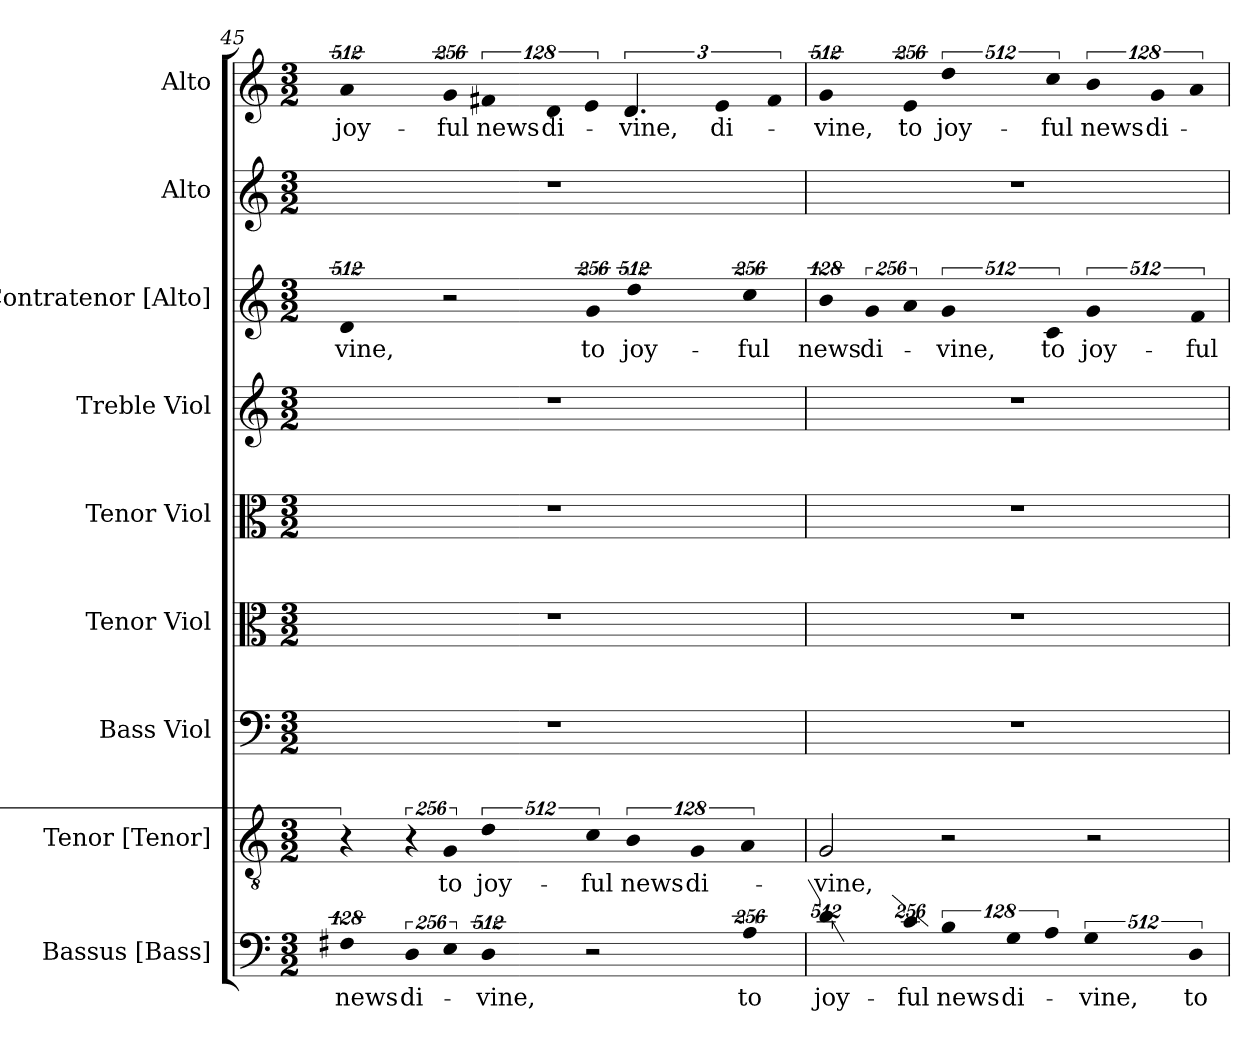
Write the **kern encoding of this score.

**kern	**text	**kern	**text	**kern	**kern	**kern	**kern	**kern	**text	**kern	**kern	**text
*part9	*part9	*part8	*part8	*part7	*part6	*part5	*part4	*part3	*part3	*part2	*part1	*part1
*staff9	*staff9	*staff8	*staff8	*staff7	*staff6	*staff5	*staff4	*staff3	*staff3	*staff2	*staff1	*staff1
*I"Bassus [Bass]	*	*I"Tenor [Tenor]	*	*I"Bass Viol	*I"Tenor Viol	*I"Tenor Viol	*I"Treble Viol	*I"Contratenor [Alto]	*	*I"Alto	*I"Alto	*
*I'B.	*	*I'T.	*	*I'B. Viol	*I'T. Viol	*I'T. Viol	*I'Tr. Viol	*I'A.	*	*	*I'A.	*
!!LO:LB:g=z
*clefF4	*	*clefGv2	*	*clefF4	*clefC3	*clefC3	*clefG2	*clefG2	*	*clefG2	*clefG2	*
*	*	*ITrd7c12	*	*	*	*	*	*	*	*	*	*
*k[]	*	*k[]	*	*k[]	*k[]	*k[]	*k[]	*k[]	*	*k[]	*k[]	*
*C:	*	*C:	*	*C:	*C:	*C:	*C:	*C:	*	*C:	*C:	*
*M3/2	*	*M3/2	*	*M3/2	*M3/2	*M3/2	*M3/2	*M3/2	*	*M3/2	*M3/2	*
=45	=45	=45	=45	=45	=45	=45	=45	=45	=45	=45	=45	=45
!LO:N:vis=4	!	!	!	!	!	!	!	!	!	!	!	!
!	!LO:LY:b:color=#000000	!LO:N:vis=4	!	!LO:N:vis=1	!LO:N:vis=1	!LO:N:vis=1	!LO:N:vis=1	!LO:N:vis=2	!	!	!	!
!	!	!	!	!	!	!	!	!	!LO:LY:b:color=#000000	!LO:N:vis=1	!LO:N:vis=2	!
!	!	!	!	!	!	!	!	!	!	!	!	!LO:LY:b:color=#000000
512%85F#Xi\	news	512%85r	.	1.r	1.r	1.r	1.r	1024%341di/	-vine,	1.r	1024%341ai/	joy-
!LO:N:vis=4	!	!	!	!	!	!	!	!	!	!	!	!
!	!LO:LY:b:color=#000000	!LO:N:vis=4	!	!	!	!	!	!	!	!	!	!
1024%171Di\	di-	1024%171r	.	.	.	.	.	.	.	.	.	.
!LO:N:vis=4	!	!LO:N:vis=4	!	!	!	!	!	!	!	!	!	!
!	!	!	!LO:LY:b:color=#000000	!	!	!	!	!	!	!	!LO:N:vis=4	!
!	!	!	!	!	!	!	!	!	!	!	!	!LO:LY:b:color=#000000
1024%171Ei\	.	1024%171GGi/	to	.	.	.	.	2r	.	.	1024%171gi/	-ful
!LO:N:vis=2	!	!	!	!	!	!	!	!	!	!	!	!
!	!LO:LY:b:color=#000000	!LO:N:vis=2	!	!	!	!	!	!	!	!	!	!
!	!	!	!LO:LY:b:color=#000000	!	!	!	!	!	!	!	!LO:N:vis=4	!
!	!	!	!	!	!	!	!	!	!	!	!	!LO:LY:b:color=#000000
1024%341Di\	-vine,	1024%341Di\	joy-	.	.	.	.	.	.	.	512%85f#Xi/	news
!	!	!	!	!	!	!	!	!	!	!	!LO:N:vis=4	!
!	!	!	!	!	!	!	!	!	!	!	!	!LO:LY:b:color=#000000
.	.	.	.	.	.	.	.	.	.	.	1024%171di/	di-
!	!	!LO:N:vis=4	!	!	!	!	!	!	!	!	!	!
!	!	!	!LO:LY:b:color=#000000	!	!	!	!	!LO:N:vis=4	!	!	!	!
!	!	!	!	!	!	!	!	!	!LO:LY:b:color=#000000	!	!LO:N:vis=4	!
2r	.	1024%171Ci\	-ful	.	.	.	.	1024%171gi/	to	.	1024%171ei/	.
!	!	!LO:N:vis=4	!	!	!	!	!	!	!	!	!	!
!	!	!	!LO:LY:b:color=#000000	!	!	!	!	!LO:N:vis=2	!	!	!	!
!	!	!	!	!	!	!	!	!	!LO:LY:b:color=#000000	!	!	!
!	!	!	!	!	!	!	!	!	!	!	!	!LO:LY:b:color=#000000
.	.	512%85BBi\	news	.	.	.	.	1024%341ddi\	joy-	.	6.di/	-vine,
!	!	!LO:N:vis=4	!	!	!	!	!	!	!	!	!	!
!	!	!	!LO:LY:b:color=#000000	!	!	!	!	!	!	!	!	!
.	.	1024%171GGi/	di-	.	.	.	.	.	.	.	.	.
!	!	!	!	!	!	!	!	!	!	!	!LO:N:vis=8	!
!	!	!	!	!	!	!	!	!	!	!	!	!LO:LY:b:color=#000000
.	.	.	.	.	.	.	.	.	.	.	1024%85ei/	di-
!LO:N:vis=4	!	!	!	!	!	!	!	!	!	!	!	!
!	!LO:LY:b:color=#000000	!LO:N:vis=4	!	!	!	!	!	!LO:N:vis=4	!	!	!	!
!	!	!	!	!	!	!	!	!	!LO:LY:b:color=#000000	!	!LO:N:vis=4	!
1024%171Ai\	to	1024%171AAi/	.	.	.	.	.	1024%171cci\	-ful	.	1024%171f#i/	.
=46	=46	=46	=46	=46	=46	=46	=46	=46	=46	=46	=46	=46
!LO:N:vis=2	!	!	!	!	!	!	!	!	!	!	!	!
!	!LO:LY:b:color=#000000	!	!	!	!	!	!	!	!	!	!	!
!	!	!	!LO:LY:b:color=#000000	!LO:N:vis=1	!LO:N:vis=1	!LO:N:vis=1	!LO:N:vis=1	!LO:N:vis=4	!	!	!	!
!	!	!	!	!	!	!	!	!	!LO:LY:b:color=#000000	!LO:N:vis=1	!LO:N:vis=2	!
!	!	!	!	!	!	!	!	!	!	!	!	!LO:LY:b:color=#000000
1024%341di\	joy-	2GGi/	-vine,	1.r	1.r	1.r	1.r	512%85bi/	news	1.r	1024%341gi/	-vine,
!	!	!	!	!	!	!	!	!LO:N:vis=4	!	!	!	!
!	!	!	!	!	!	!	!	!	!LO:LY:b:color=#000000	!	!	!
.	.	.	.	.	.	.	.	1024%171gi/	di-	.	.	.
!LO:N:vis=4	!	!	!	!	!	!	!	!	!	!	!	!
!	!LO:LY:b:color=#000000	!	!	!	!	!	!	!LO:N:vis=4	!	!	!LO:N:vis=4	!
!	!	!	!	!	!	!	!	!	!	!	!	!LO:LY:b:color=#000000
1024%171ci\	-ful	.	.	.	.	.	.	1024%171ai/	.	.	1024%171ei/	to
!LO:N:vis=4	!	!	!	!	!	!	!	!	!	!	!	!
!	!LO:LY:b:color=#000000	!	!	!	!	!	!	!LO:N:vis=2	!	!	!	!
!	!	!	!	!	!	!	!	!	!LO:LY:b:color=#000000	!	!LO:N:vis=2	!
!	!	!	!	!	!	!	!	!	!	!	!	!LO:LY:b:color=#000000
512%85Bi\	news	2r	.	.	.	.	.	1024%341gi/	-vine,	.	1024%341ddi\	joy-
!LO:N:vis=4	!	!	!	!	!	!	!	!	!	!	!	!
!	!LO:LY:b:color=#000000	!	!	!	!	!	!	!	!	!	!	!
1024%171Gi\	di-	.	.	.	.	.	.	.	.	.	.	.
!LO:N:vis=4	!	!	!	!	!	!	!	!LO:N:vis=4	!	!	!	!
!	!	!	!	!	!	!	!	!	!LO:LY:b:color=#000000	!	!LO:N:vis=4	!
!	!	!	!	!	!	!	!	!	!	!	!	!LO:LY:b:color=#000000
1024%171Ai\	.	.	.	.	.	.	.	1024%171ci/	to	.	1024%171cci\	-ful
!LO:N:vis=2	!	!	!	!	!	!	!	!	!	!	!	!
!	!LO:LY:b:color=#000000	!	!	!	!	!	!	!LO:N:vis=2	!	!	!	!
!	!	!	!	!	!	!	!	!	!LO:LY:b:color=#000000	!	!LO:N:vis=4	!
!	!	!	!	!	!	!	!	!	!	!	!	!LO:LY:b:color=#000000
1024%341Gi\	-vine,	2r	.	.	.	.	.	1024%341gi/	joy-	.	512%85bi/	news
!	!	!	!	!	!	!	!	!	!	!	!LO:N:vis=4	!
!	!	!	!	!	!	!	!	!	!	!	!	!LO:LY:b:color=#000000
.	.	.	.	.	.	.	.	.	.	.	1024%171gi/	di-
!LO:N:vis=4	!	!	!	!	!	!	!	!	!	!	!	!
!	!LO:LY:b:color=#000000	!	!	!	!	!	!	!LO:N:vis=4	!	!	!	!
!	!	!	!	!	!	!	!	!	!LO:LY:b:color=#000000	!	!LO:N:vis=4	!
1024%171Di\	to	.	.	.	.	.	.	1024%171fi/	-ful	.	1024%171ai/	.
=	=	=	=	=	=	=	=	=	=	=	=	=
*-	*-	*-	*-	*-	*-	*-	*-	*-	*-	*-	*-	*-
